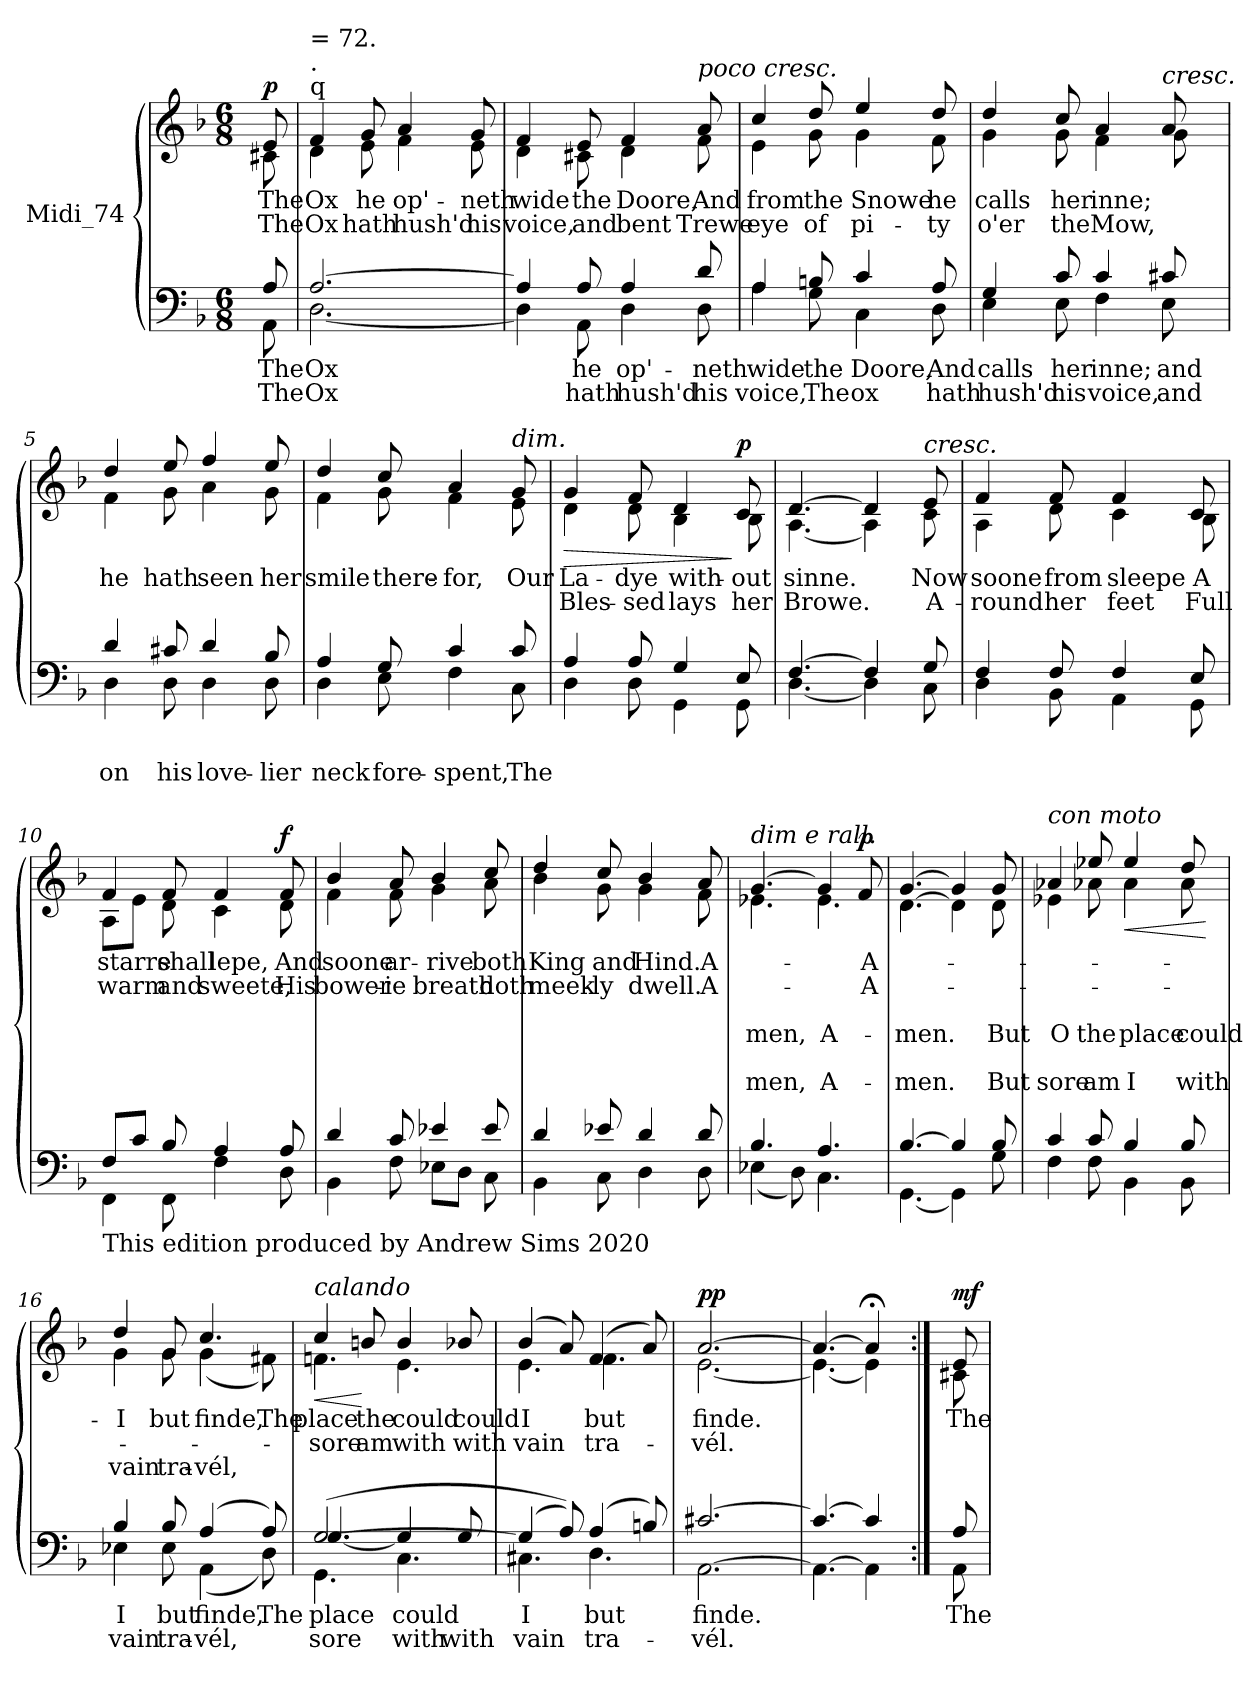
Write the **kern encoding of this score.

**kern	**text	**text	**kern	**text	**text	**text	**text	**text	**text	**dynam
*part2	*part2	*part2	*part1	*part1	*part1	*part1	*part1	*part1	*part1	*part1
*staff2	*staff2	*staff2	*staff1	*staff1	*staff1	*staff1	*staff1	*staff1	*staff1	*staff1
*I"Midi_74	*	*	*I"Midi_74	*	*	*	*	*	*	*
*clefF4	*	*	*clefG2	*	*	*	*	*	*	*
*k[b-]	*	*	*k[b-]	*	*	*	*	*	*	*
*F:	*	*	*F:	*	*	*	*	*	*	*
*M6/8	*	*	*M6/8	*	*	*	*	*	*	*
=	=	=	=	=	=	=	=	=	=	=
!	!	!	!LO:TX:a:B:t=Moderato	!	!	!	!	!	!	!
!	!LO:LY:a	!LO:LY:a	!	!LO:LY:b	!LO:LY:b	!	!	!	!	!LO:DY:a
*^	*	*	*^	*	*	*	*	*	*	*
8A/	8AA\	The	The	8e/	8c#X\	The	The	.	.	.	.	p
=1	=1	=1	=1	=1	=1	=1	=1	=1	=1	=1	=1	=1
!	!	!	!	!LO:TX:a:t=q	!	!	!	!	!	!	!	!
!	!	!	!	!LO:TX:a:t=.	!	!	!	!	!	!	!	!
!	!	!	!	!LO:TX:a:t== 72.	!	!	!	!	!	!	!	!
!	!	!LO:LY:a	!LO:LY:a	!	!	!LO:LY:b	!LO:LY:b	!	!	!	!	!
[2.A/	[2.D\	Ox	Ox	4f/	4d\	Ox	Ox	.	.	.	.	.
!	!	!	!	!	!	!LO:LY:b	!LO:LY:b	!	!	!	!	!
.	.	.	.	8g/	8e\	he	hath	.	.	.	.	.
!	!	!	!	!	!	!LO:LY:b	!LO:LY:b	!	!	!	!	!
.	.	.	.	4a/	4f\	op'-	-hush'd	.	.	.	.	.
!	!	!	!	!	!	!LO:LY:b	!LO:LY:b	!	!	!	!	!
.	.	.	.	8g/	8e\	neth	his	.	.	.	.	.
=2	=2	=2	=2	=2	=2	=2	=2	=2	=2	=2	=2	=2
!	!	!	!	!	!	!LO:LY:b	!LO:LY:b	!	!	!	!	!
4A/]	4D\]	.	.	4f/	4d\	wide	voice,	.	.	.	.	.
!	!	!LO:LY:a	!LO:LY:a	!	!	!LO:LY:b	!LO:LY:b	!	!	!	!	!
8A/	8AA\	he	hath	8e/	8c#X\	the	and	.	.	.	.	.
!	!	!LO:LY:a	!LO:LY:a	!	!	!LO:LY:b	!LO:LY:b	!	!	!	!	!
4A/	4D\	op'-	-hush'd	4f/	4d\	Doore,	bent	.	.	.	.	.
!	!	!	!	!LO:TX:a:i:t=poco cresc.	!	!	!	!	!	!	!	!
!	!	!LO:LY:a	!LO:LY:a	!	!	!LO:LY:b	!LO:LY:b	!	!	!	!	!
8d/	8D\	neth	his	8a/	8f\	And	Trewe	.	.	.	.	.
=3	=3	=3	=3	=3	=3	=3	=3	=3	=3	=3	=3	=3
!	!	!LO:LY:a	!LO:LY:a	!	!	!LO:LY:b	!LO:LY:b	!	!	!	!	!
4A/	4A\	wide	voice,	4cc/	4e\	from	eye	.	.	.	.	.
!	!	!LO:LY:a	!LO:LY:a	!	!	!LO:LY:b	!LO:LY:b	!	!	!	!	!
8Bn/	8G\	the	The	8dd/	8g\	the	of	.	.	.	.	.
!	!	!LO:LY:a	!LO:LY:a	!	!	!LO:LY:b	!LO:LY:b	!	!	!	!	!
4c/	4C\	Doore,	ox	4ee/	4g\	Snowe	pi-	.	.	.	.	.
!	!	!LO:LY:a	!LO:LY:a	!	!	!LO:LY:b	!LO:LY:b	!	!	!	!	!
8A/	8D\	And	hath	8dd/	8f\	-he	ty	.	.	.	.	.
!!LO:LB:g=z	!!
=4	=4	=4	=4	=4	=4	=4	=4	=4	=4	=4	=4	=4
!	!	!LO:LY:a	!LO:LY:a	!	!	!LO:LY:b	!LO:LY:b	!	!	!	!	!
4G/	4E\	calls	hush'd	4dd/	4g\	calls	o'er	.	.	.	.	.
!	!	!LO:LY:a	!LO:LY:a	!	!	!LO:LY:b	!LO:LY:b	!	!	!	!	!
8c/	8E\	her	his	8cc/	8g\	her	the	.	.	.	.	.
!	!	!LO:LY:a	!LO:LY:a	!	!	!LO:LY:b	!LO:LY:b	!	!	!	!	!
4c/	4F\	inne;	voice,	4a/	4f\	inne;	Mow,	.	.	.	.	.
!	!	!	!	!LO:TX:a:i:t=cresc.	!	!	!	!	!	!	!	!
!	!	!LO:LY:a	!LO:LY:a	!	!	!	!	!	!	!	!	!
8c#X/	8E\	and	and	8a/	8g\	.	.	.	.	.	.	.
=5	=5	=5	=5	=5	=5	=5	=5	=5	=5	=5	=5	=5
!	!	!	!LO:LY:a	!	!	!LO:LY:b	!	!	!	!	!	!
4d/	4D\	.	on	4dd/	4f\	he	.	.	.	.	.	.
!	!	!	!LO:LY:a	!	!	!LO:LY:b	!	!	!	!	!	!
8c#X/	8D\	.	his	8ee/	8g\	hath	.	.	.	.	.	.
!	!	!	!LO:LY:a	!	!	!LO:LY:b	!	!	!	!	!	!
4d/	4D\	.	love-	4ff/	4a\	seen	.	.	.	.	.	.
!	!	!	!LO:LY:a	!	!	!LO:LY:b	!	!	!	!	!	!
8B-/	8D\	.	-lier	8ee/	8g\	her	.	.	.	.	.	.
=6	=6	=6	=6	=6	=6	=6	=6	=6	=6	=6	=6	=6
!	!	!	!LO:LY:a	!	!	!LO:LY:b	!	!	!	!	!	!
4A/	4D\	.	neck	4dd/	4f\	smile	.	.	.	.	.	.
!	!	!	!LO:LY:a	!	!	!LO:LY:b	!	!	!	!	!	!
8G/	8E\	.	fore-	8cc/	8g\	there-	.	.	.	.	.	.
!	!	!	!LO:LY:a	!	!	!LO:LY:b	!	!	!	!	!	!
4c/	4F\	.	-spent,	4a/	4f\	-for,	.	.	.	.	.	.
!	!	!	!	!LO:TX:a:i:t=dim.	!	!	!	!	!	!	!	!
!	!	!	!LO:LY:a	!	!	!LO:LY:b	!	!	!	!	!	!
8c/	8C\	.	The	8g/	8e\	Our	.	.	.	.	.	.
!!LO:LB:g=z	!!
=7	=7	=7	=7	=7	=7	=7	=7	=7	=7	=7	=7	=7
!	!	!	!	!	!	!LO:LY:b	!LO:LY:b	!	!	!	!	!LO:HP:b
4A/	4D\	.	.	4g/	4d\	La-	-Bles-	.	.	.	.	>
!	!	!	!	!	!	!LO:LY:b	!LO:LY:b	!	!	!	!	!
8A/	8D\	.	.	8f/	8d\	-dye	sed	.	.	.	.	.
!	!	!	!	!	!	!LO:LY:b	!LO:LY:b	!	!	!	!	!
4G/	4GG\	.	.	4d/	4B-\	with-	-lays	.	.	.	.	.
!	!	!	!	!	!	!LO:LY:b	!LO:LY:b	!	!	!	!	!LO:DY:n=1:a
8E/	8GG\	.	.	8c/	8B-\	out	her	.	.	.	.	] p
=8	=8	=8	=8	=8	=8	=8	=8	=8	=8	=8	=8	=8
!	!	!	!	!	!	!LO:LY:b	!LO:LY:b	!	!	!	!	!
[4.F/	[4.D\	.	.	[4.d/	[4.A\	sinne.	Browe.	.	.	.	.	.
4F/]	4D\]	.	.	4d/]	4A\]	.	.	.	.	.	.	.
!	!	!	!	!LO:TX:a:i:t=cresc.	!	!	!	!	!	!	!	!
!	!	!	!	!	!	!LO:LY:b	!LO:LY:b	!	!	!	!	!
8G/	8C\	.	.	8e/	8c\	Now	A-	.	.	.	.	.
=9	=9	=9	=9	=9	=9	=9	=9	=9	=9	=9	=9	=9
!	!	!	!	!	!	!LO:LY:b	!LO:LY:b	!	!	!	!	!
4F/	4D\	.	.	4f/	4A\	-soone	round	.	.	.	.	.
!	!	!	!	!	!	!LO:LY:b	!LO:LY:b	!	!	!	!	!
8F/	8BB-\	.	.	8f/	8d\	from	her	.	.	.	.	.
!	!	!	!	!	!	!LO:LY:b	!LO:LY:b	!	!	!	!	!
4F/	4AA\	.	.	4f/	4c\	sleepe	feet	.	.	.	.	.
!	!	!	!	!	!	!LO:LY:b	!LO:LY:b	!	!	!	!	!
8E/	8GG\	.	.	8c/	8B-\	A	Full	.	.	.	.	.
!!LO:LB:g=z	!!
=10	=10	=10	=10	=10	=10	=10	=10	=10	=10	=10	=10	=10
!LO:TX:b:t=This edition produced by Andrew Sims 2020	!	!	!	!	!	!	!	!	!	!	!	!
!	!	!	!	!	!	!LO:LY:b	!LO:LY:b	!	!	!	!	!
8F/L	4FF\	.	.	4f/	8A\L	starre	warm	.	.	.	.	.
8c/J	.	.	.	.	8e\J	.	.	.	.	.	.	.
!	!	!	!	!	!	!LO:LY:b	!LO:LY:b	!	!	!	!	!
8B-/	8FF\	.	.	8f/	8d\	shall	and	.	.	.	.	.
!	!	!	!	!	!	!LO:LY:b	!LO:LY:b	!	!	!	!	!
4A/	4F\	.	.	4f/	4c\	lepe,	sweete,	.	.	.	.	.
!	!	!	!	!	!	!LO:LY:b	!LO:LY:b	!	!	!	!	!LO:DY:a
8A/	8D\	.	.	8f/	8d\	And	His	.	.	.	.	f
=11	=11	=11	=11	=11	=11	=11	=11	=11	=11	=11	=11	=11
!	!	!	!	!	!	!LO:LY:b	!LO:LY:b	!	!	!	!	!
4d/	4BB-\	.	.	4b-/	4f\	soone	bower-	.	.	.	.	.
!	!	!	!	!	!	!LO:LY:b	!LO:LY:b	!	!	!	!	!
8c/	8F\	.	.	8a/	8f\	-ar-	-ie	.	.	.	.	.
!	!	!	!	!	!	!LO:LY:b	!LO:LY:b	!	!	!	!	!
4e-X/	8E-X\L	.	.	4b-/	4g\	rive	breath	.	.	.	.	.
.	8D\J	.	.	.	.	.	.	.	.	.	.	.
!	!	!	!	!	!	!LO:LY:b	!LO:LY:b	!	!	!	!	!
8e-/	8C\	.	.	8cc/	8a\	both	doth	.	.	.	.	.
=12	=12	=12	=12	=12	=12	=12	=12	=12	=12	=12	=12	=12
!	!	!	!	!	!	!LO:LY:b	!LO:LY:b	!	!	!	!	!
4d/	4BB-\	.	.	4dd/	4b-\	King	meek-	.	.	.	.	.
!	!	!	!	!	!	!LO:LY:b	!LO:LY:b	!	!	!	!	!
8e-X/	8C\	.	.	8cc/	8g\	-and	ly	.	.	.	.	.
!	!	!	!	!	!	!LO:LY:b	!LO:LY:b	!	!	!	!	!
4d/	4D\	.	.	4b-/	4g\	Hind.	dwell.	.	.	.	.	.
!	!	!	!	!	!	!LO:LY:b	!LO:LY:b	!	!	!	!	!
8d/	8D\	.	.	8a/	8f\	A-	-A-	.	.	.	.	.
!!LO:LB:g=z
=13	=13	=13	=13	=13	=13	=13	=13	=13	=13	=13	=13	=13
*	*	*	*	*	*^	*	*	*	*	*	*	*
!	!	!	!	!LO:TX:a:i:t=dim e rall.	!	!	!	!	!	!	!	!	!
!	!	!	!	!	!	!	!	!	!	!LO:LY:b	!	!LO:LY:b	!
4.B-/	(<4E-X\	.	.	[4.g/	2.ryy	4.e-X\	.	.	.	-men,	.	men,	.
.	8D\)	.	.	.	.	.	.	.	.	.	.	.	.
!	!	!	!	!	!	!	!	!	!	!LO:LY:b	!	!LO:LY:b	!
4.A/	4.C\	.	.	4g/]	.	4.e-\	.	.	.	A-	.	-A-	.
!	!	!	!	!	!	!	!LO:LY:a	!LO:LY:a	!	!	!	!	!LO:DY:a
.	.	.	.	8f/	.	.	-A-	-A-	.	.	.	.	p
=14	=14	=14	=14	=14	=14	=14	=14	=14	=14	=14	=14	=14	=14
!	!	!	!	!	!	!	!LO:LY:a	!LO:LY:a	!	!	!	!	!
!	!	!	!	!	!	!	!	!	!	!LO:LY:b	!	!LO:LY:b	!
[4.B-/	[4.GG\	.	.	[4.g/	2.ryy	[4.d\	.	.	.	men.	.	men.	.
4B-/]	4GG\]	.	.	4g/]	.	4d\]	.	.	.	.	.	.	.
!	!	!	!	!	!	!	!LO:LY:a	!LO:LY:a	!	!	!	!	!
!	!	!	!	!	!	!	!	!	!	!LO:LY:b	!	!LO:LY:b	!
8B-/	8G\	.	.	8g/	.	8d\	.	.	.	But	.	But	.
=15	=15	=15	=15	=15	=15	=15	=15	=15	=15	=15	=15	=15	=15
!	!	!	!	!LO:TX:a:i:t=con moto	!	!	!	!	!	!	!	!	!
!	!	!	!	!	!	!	!LO:LY:a	!LO:LY:a	!	!	!	!	!
!	!	!	!	!	!	!	!	!	!	!LO:LY:b	!	!LO:LY:b	!
4c/	4F\	.	.	4a-X/	2.ryy	4e-X\	.	.	.	O	.	sore	.
!	!	!	!	!	!	!	!LO:LY:a	!LO:LY:a	!	!	!	!	!
!	!	!	!	!	!	!	!	!	!	!LO:LY:b	!	!LO:LY:b	!
8c/	8F\	.	.	8ee-X/	.	8a-X\	.	.	.	the	.	am	.
!	!	!	!	!	!	!	!LO:LY:a	!LO:LY:a	!	!	!	!	!LO:HP:b
!	!	!	!	!	!	!	!	!	!	!	!	!	!LO:HP:n=1:b
!	!	!	!	!	!	!	!	!	!	!LO:LY:b	!	!LO:LY:b	!LO:HP:n=1:b
4B-/	4BB-\	.	.	4ee-/	.	4a-\	.	.	.	place	.	I	< < >
!	!	!	!	!	!	!	!LO:LY:a	!LO:LY:a	!	!	!	!	!
!	!	!	!	!	!	!	!	!	!	!LO:LY:b	!	!LO:LY:b	!
8B-/	8BB-\	.	.	8dd/	.	8a-\	.	.	.	could	.	with	.
*v	*v	*	*	*	*	*	*	*	*	*	*	*	*
*	*	*	*v	*v	*v	*	*	*	*	*	*	*
.	.	.	.	.	.	.	.	.	.	[ ]
=16	=16	=16	=16	=16	=16	=16	=16	=16	=16	=16
!	!LO:LY:a	!LO:LY:a	!	!	!	!	!	!	!	!
*^	*	*	*	*	*	*	*	*	*	*
!	!	!LO:LY:b	!LO:LY:b	!	!LO:LY:a	!LO:LY:a	!	!	!	!	!
*	*	*	*	*^	*	*	*	*	*	*	*
*	*	*	*	*	*^	*	*	*	*	*	*	*
!	!	!	!	!	!	!LO:N:vis=1	!LO:LY:b	!	!LO:LY:b	!	!	!	!
4B-/	4E-X\	I	vain	4dd/	4g\	2.ryy	I	.	vain	.	.	.	.
!	!	!LO:LY:a	!LO:LY:a	!	!	!	!	!	!	!	!	!	!
!	!	!LO:LY:b	!LO:LY:b	!	!	!	!LO:LY:a	!LO:LY:a	!	!	!	!	!
!	!	!	!	!	!	!	!LO:LY:b	!	!LO:LY:b	!	!	!	!
8B-/	8E-\	but	tra-	8g/	8g\	.	but	.	tra-	.	.	.	.
!	!	!LO:LY:a	!LO:LY:a	!	!	!	!	!	!	!	!	!	!
!	!	!LO:LY:b	!LO:LY:b	!	!	!	!LO:LY:a	!LO:LY:a	!	!	!	!	!
!	!	!	!	!	!	!	!LO:LY:b	!	!LO:LY:b	!	!	!	!
(>4A/	(<4AA\	-finde,	vél,	4.cc/	(<4g\	.	-finde,	.	vél,	.	.	.	[
!	!	!LO:LY:a	!	!	!	!	!	!	!	!	!	!	!
!	!	!LO:LY:b	!	!	!	!	!LO:LY:b	!	!	!	!	!	!
8A/)	8D\)	The	.	.	8f#X\)	.	The	.	.	.	.	.	.
*	*	*	*	*	*v	*v	*	*	*	*	*	*	*
!!LO:LB:g=z
=17	=17	=17	=17	=17	=17	=17	=17	=17	=17	=17	=17	=17
!	!	!	!	!LO:TX:a:i:t=calando	!	!	!	!	!	!	!	!
!	!	!LO:LY:a	!LO:LY:a	!	!	!	!	!	!	!	!	!
*	*^	*	*	*	*	*	*	*	*	*	*	*
!	!	!	!LO:LY:b	!LO:LY:b	!	!	!LO:LY:a	!LO:LY:a	!	!	!	!	!LO:HP:b
!	!	!	!	!	!	!	!LO:LY:b	!LO:LY:b	!	!	!	!	!LO:HP:n=1:b
(>[2.G/	[4.G/	4.GG\	place	sore	4cc/	4.fn\	place	sore	.	.	.	.	< >
!	!	!	!	!	!	!	!LO:LY:a	!LO:LY:a	!	!	!	!	!
.	.	.	.	.	8bn/	.	the	am	.	.	.	.	[
!	!	!	!LO:LY:b	!LO:LY:b	!	!	!LO:LY:a	!LO:LY:a	!	!	!	!	!
!	!	!	!	!	!	!	!LO:LY:b	!LO:LY:b	!	!	!	!	!
.	4G/]	4.C\	could	with	4b/	4.e\	could	with	.	.	.	.	]
!	!	!	!	!LO:LY:a	!	!	!LO:LY:a	!LO:LY:a	!	!	!	!	!
.	8G/	.	.	with	8b-X/	.	could	with	.	.	.	.	.
=18	=18	=18	=18	=18	=18	=18	=18	=18	=18	=18	=18	=18	=18
!	!	!	!	!LO:LY:a	!	!	!	!	!	!	!	!	!
!	!	!	!LO:LY:b	!LO:LY:b	!	!	!LO:LY:b	!LO:LY:b	!	!	!	!	!
(>4G/]	2ryy	4.C#X\	I	vain	(>4b-/	4.e\	I	vain	.	.	.	.	.
8A/))	.	.	.	.	8a/)	.	.	.	.	.	.	.	.
!	!	!	!LO:LY:a	!LO:LY:a	!	!	!	!	!	!	!	!	!
!	!	!	!LO:LY:b	!LO:LY:b	!	!	!LO:LY:b	!LO:LY:b	!	!	!	!	!
(>4A/	.	4.D\	but	tra-	(>4f/	4.f\	but	tra-	.	.	.	.	.
.	4ryy	.	.	.	.	.	.	.	.	.	.	.	.
8Bn/)	.	.	.	.	8a/)	.	.	.	.	.	.	.	.
=19	=19	=19	=19	=19	=19	=19	=19	=19	=19	=19	=19	=19	=19
!	!	!	!LO:LY:a	!LO:LY:a	!	!	!	!	!	!	!	!	!
!	!	!	!LO:LY:b	!LO:LY:b	!	!	!LO:LY:b	!LO:LY:b	!	!	!	!	!LO:DY:a
[2.c#X/	2ryy	[2.AA\	finde.	vél.	[2.a/	[2.e\	-finde.	vél.	.	.	.	.	pp
.	4ryy	.	.	.	.	.	.	.	.	.	.	.	.
=20	=20	=20	=20	=20	=20	=20	=20	=20	=20	=20	=20	=20	=20
4.c#/_	2ryy	4.AA\_	.	.	4.a/_	4.e\_	.	.	.	.	.	.	.
4c#/]	.	4AA\]	.	.	4a;</]	4e\]	.	.	.	.	.	.	.
.	8ryy	.	.	.	.	.	.	.	.	.	.	.	.
*	*v	*v	*	*	*	*	*	*	*	*	*	*	*
!!LO:LB:g=z	!!
=21:|!	=21:|!	=21:|!	=21:|!	=21:|!	=21:|!	=21:|!	=21:|!	=21:|!	=21:|!	=21:|!	=21:|!	=21:|!
!	!	!LO:LY:a	!	!	!	!LO:LY:b	!	!	!	!	!	!LO:DY:a
8A/	8AA\	The	.	8e/	8c#X\	The	.	.	.	.	.	mf
*v	*v	*	*	*	*	*	*	*	*	*	*	*
*	*	*	*v	*v	*	*	*	*	*	*	*
=	=	=	=	=	=	=	=	=	=	=
*-	*-	*-	*-	*-	*-	*-	*-	*-	*-	*-
